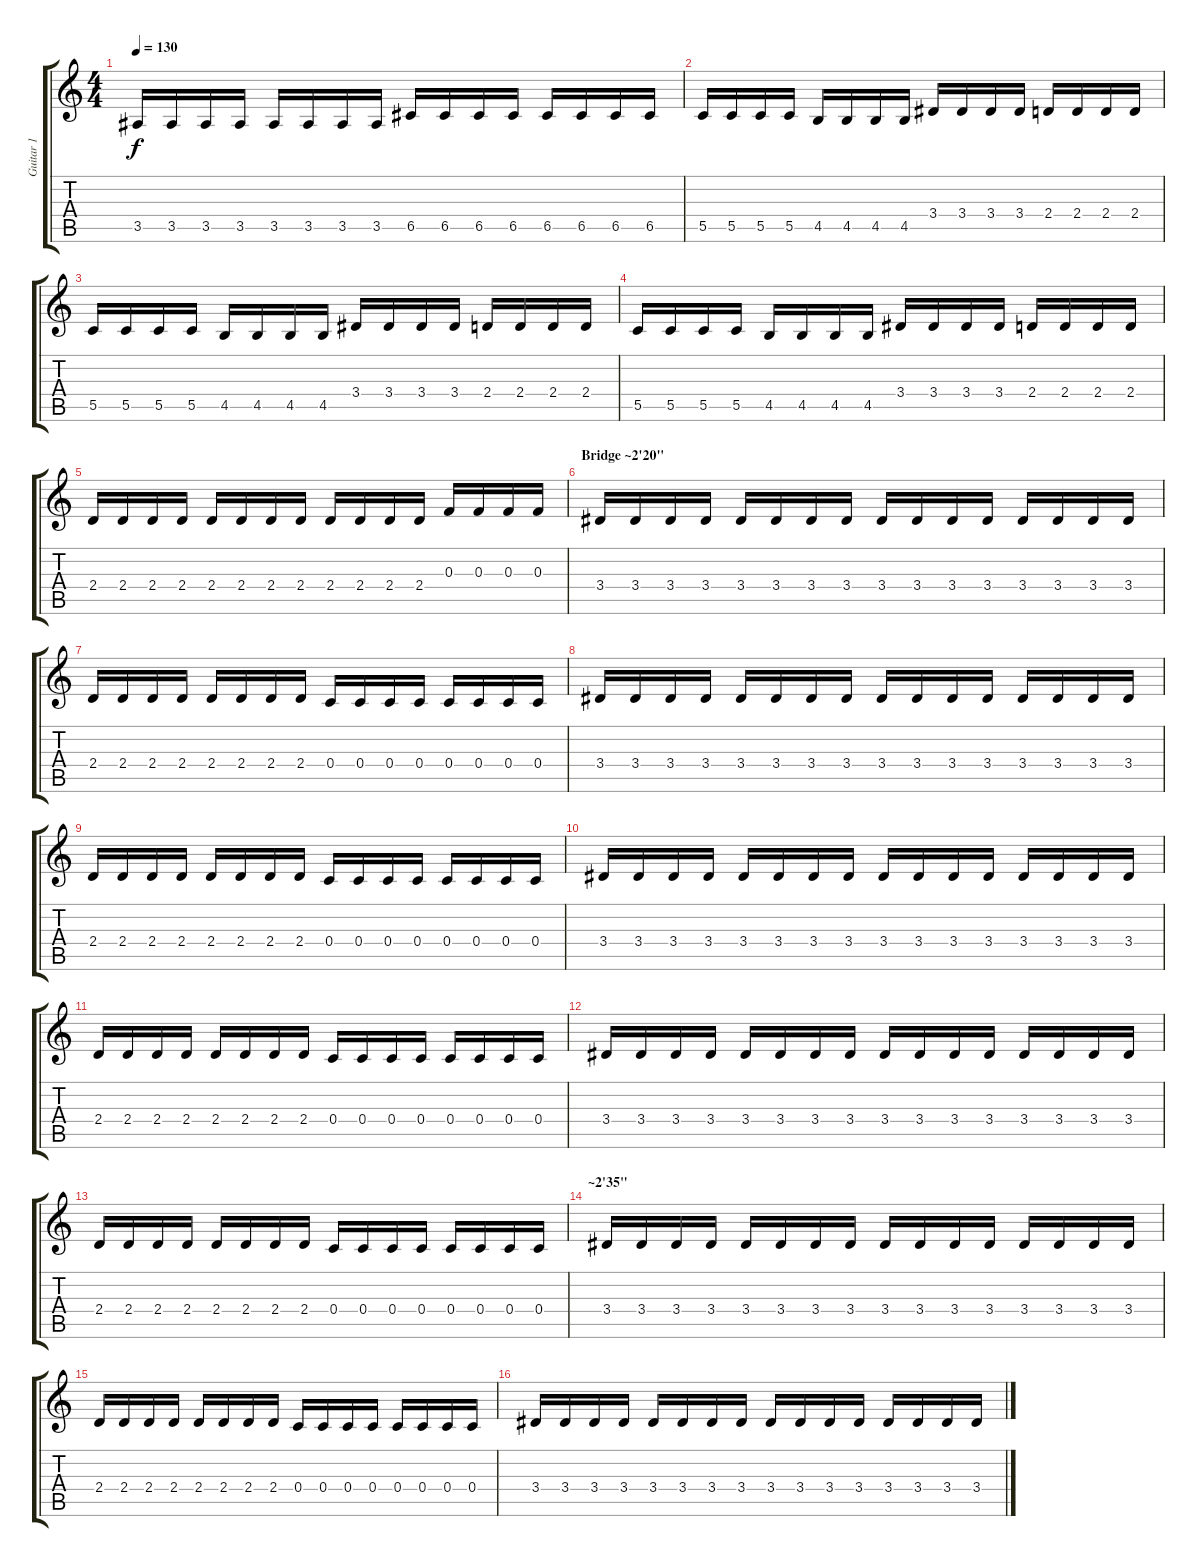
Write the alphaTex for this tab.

\track ("Guitar 1" "Guitar 1") {instrument distortionguitar}
\staff {score tabs}
\tuning (D4 A3 F3 C3 G2 C2) {hide}
\ts (4 4)
\tempo 130
\clef g2
\ks c
3.5.16{dy f} 3.5.16 3.5.16 3.5.16 3.5.16 3.5.16 3.5.16 3.5.16 6.5.16 6.5.16 6.5.16 6.5.16 6.5.16 6.5.16 6.5.16 6.5.16 |
5.5.16 5.5.16 5.5.16 5.5.16 4.5.16 4.5.16 4.5.16 4.5.16 3.4.16 3.4.16 3.4.16 3.4.16 2.4.16 2.4.16 2.4.16 2.4.16 |
5.5.16 5.5.16 5.5.16 5.5.16 4.5.16 4.5.16 4.5.16 4.5.16 3.4.16 3.4.16 3.4.16 3.4.16 2.4.16 2.4.16 2.4.16 2.4.16 |
5.5.16 5.5.16 5.5.16 5.5.16 4.5.16 4.5.16 4.5.16 4.5.16 3.4.16 3.4.16 3.4.16 3.4.16 2.4.16 2.4.16 2.4.16 2.4.16 |
2.4.16 2.4.16 2.4.16 2.4.16 2.4.16 2.4.16 2.4.16 2.4.16 2.4.16 2.4.16 2.4.16 2.4.16 0.3.16 0.3.16 0.3.16 0.3.16 |
\section ("" "Bridge ~2'20\"")
3.4.16 3.4.16 3.4.16 3.4.16 3.4.16 3.4.16 3.4.16 3.4.16 3.4.16 3.4.16 3.4.16 3.4.16 3.4.16 3.4.16 3.4.16 3.4.16 |
2.4.16 2.4.16 2.4.16 2.4.16 2.4.16 2.4.16 2.4.16 2.4.16 0.4.16 0.4.16 0.4.16 0.4.16 0.4.16 0.4.16 0.4.16 0.4.16 |
3.4.16 3.4.16 3.4.16 3.4.16 3.4.16 3.4.16 3.4.16 3.4.16 3.4.16 3.4.16 3.4.16 3.4.16 3.4.16 3.4.16 3.4.16 3.4.16 |
2.4.16 2.4.16 2.4.16 2.4.16 2.4.16 2.4.16 2.4.16 2.4.16 0.4.16 0.4.16 0.4.16 0.4.16 0.4.16 0.4.16 0.4.16 0.4.16 |
3.4.16 3.4.16 3.4.16 3.4.16 3.4.16 3.4.16 3.4.16 3.4.16 3.4.16 3.4.16 3.4.16 3.4.16 3.4.16 3.4.16 3.4.16 3.4.16 |
2.4.16 2.4.16 2.4.16 2.4.16 2.4.16 2.4.16 2.4.16 2.4.16 0.4.16 0.4.16 0.4.16 0.4.16 0.4.16 0.4.16 0.4.16 0.4.16 |
3.4.16 3.4.16 3.4.16 3.4.16 3.4.16 3.4.16 3.4.16 3.4.16 3.4.16 3.4.16 3.4.16 3.4.16 3.4.16 3.4.16 3.4.16 3.4.16 |
2.4.16 2.4.16 2.4.16 2.4.16 2.4.16 2.4.16 2.4.16 2.4.16 0.4.16 0.4.16 0.4.16 0.4.16 0.4.16 0.4.16 0.4.16 0.4.16 |
\section ("" "~2'35\"")
3.4.16 3.4.16 3.4.16 3.4.16 3.4.16 3.4.16 3.4.16 3.4.16 3.4.16 3.4.16 3.4.16 3.4.16 3.4.16 3.4.16 3.4.16 3.4.16 |
2.4.16 2.4.16 2.4.16 2.4.16 2.4.16 2.4.16 2.4.16 2.4.16 0.4.16 0.4.16 0.4.16 0.4.16 0.4.16 0.4.16 0.4.16 0.4.16 |
3.4.16 3.4.16 3.4.16 3.4.16 3.4.16 3.4.16 3.4.16 3.4.16 3.4.16 3.4.16 3.4.16 3.4.16 3.4.16 3.4.16 3.4.16 3.4.16
